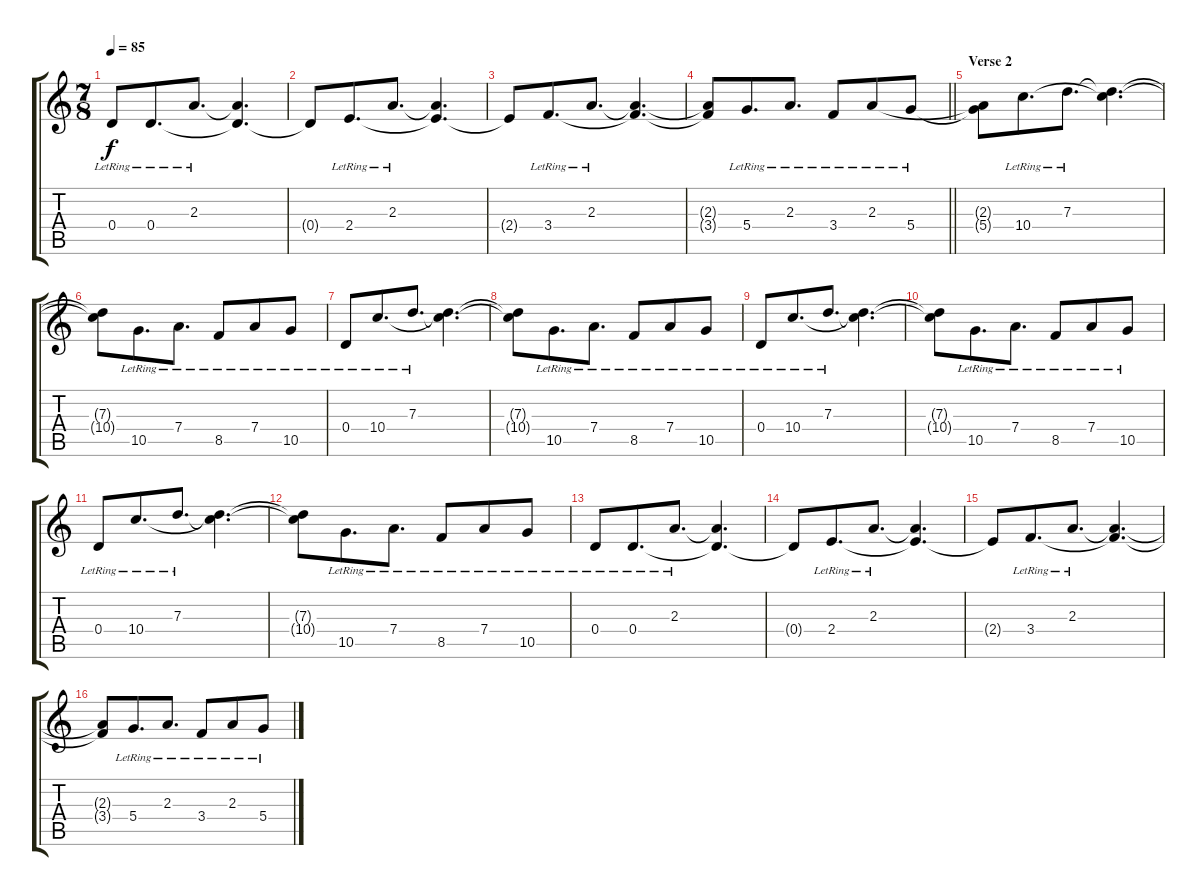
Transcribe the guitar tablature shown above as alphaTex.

\track "" {instrument distortionguitar}
\staff {score tabs}
\tuning (E4 B3 G3 D3 A2 D2) {hide}
\ts (7 8)
\tempo 85
\clef g2
\ks c
0.4{lr}.8{dy f} 0.4{lr}.8{d} 2.3{lr}.8{d} (2.3{t} 0.4{t}).4{d} |
0.4{t}.8 2.4{lr}.8{d} 2.3{lr}.8{d} (2.3{t} 2.4{t}).4{d} |
2.4{t}.8 3.4{lr}.8{d} 2.3{lr}.8{d} (2.3{t} 3.4{t}).4{d} |
\barLineRight lightlight
(2.3{t} 3.4{t}).8 5.4{lr}.8{d} 2.3{lr}.8{d} 3.4{lr}.8 2.3{lr}.8 5.4{lr}.8 |
\section ("" "Verse 2")
(2.3{t} 5.4{t}).8 10.4{lr}.8{d} 7.3{lr}.8{d} (7.3{t} 10.4{t}).4{d} |
(7.3{t} 10.4{t}).8 10.5{lr}.8{d} 7.4{lr}.8{d} 8.5{lr}.8 7.4{lr}.8 10.5{lr}.8 |
0.4{lr}.8 10.4{lr}.8{d} 7.3{lr}.8{d} (7.3{t} 10.4{t}).4{d} |
(7.3{t} 10.4{t}).8 10.5{lr}.8{d} 7.4{lr}.8{d} 8.5{lr}.8 7.4{lr}.8 10.5{lr}.8 |
0.4{lr}.8 10.4{lr}.8{d} 7.3{lr}.8{d} (7.3{t} 10.4{t}).4{d} |
(7.3{t} 10.4{t}).8 10.5{lr}.8{d} 7.4{lr}.8{d} 8.5{lr}.8 7.4{lr}.8 10.5{lr}.8 |
0.4{lr}.8 10.4{lr}.8{d} 7.3{lr}.8{d} (7.3{t} 10.4{t}).4{d} |
(7.3{t} 10.4{t}).8 10.5{lr}.8{d} 7.4{lr}.8{d} 8.5{lr}.8 7.4{lr}.8 10.5{lr}.8 |
0.4{lr}.8 0.4{lr}.8{d} 2.3{lr}.8{d} (2.3{t} 0.4{t}).4{d} |
0.4{t}.8 2.4{lr}.8{d} 2.3{lr}.8{d} (2.3{t} 2.4{t}).4{d} |
2.4{t}.8 3.4{lr}.8{d} 2.3{lr}.8{d} (2.3{t} 3.4{t}).4{d} |
(2.3{t} 3.4{t}).8 5.4{lr}.8{d} 2.3{lr}.8{d} 3.4{lr}.8 2.3{lr}.8 5.4{lr}.8
